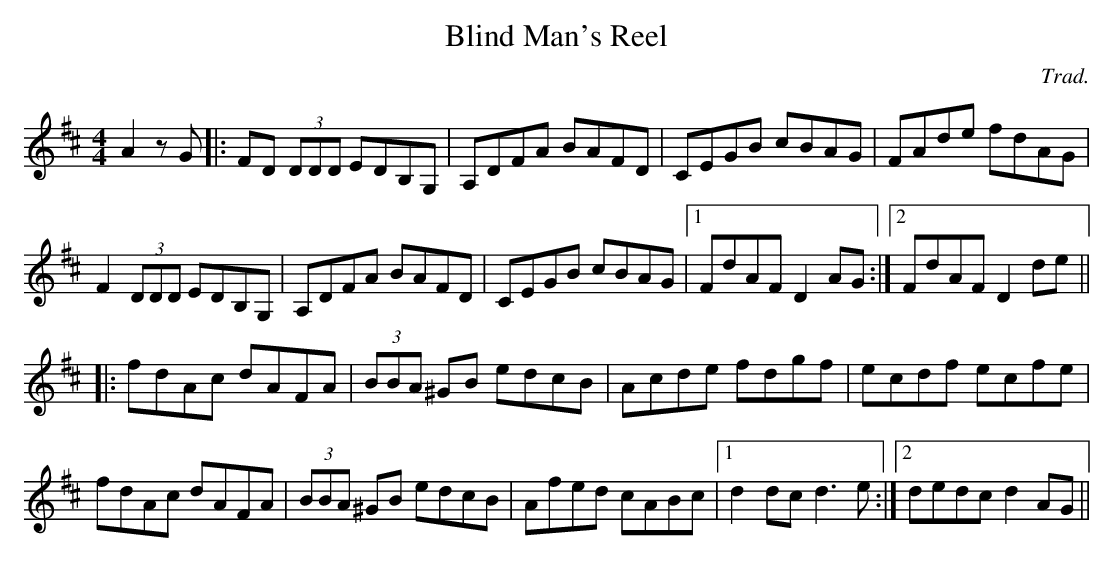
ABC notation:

X:1
T:Blind Man's Reel
M:4/4
L:1/8
C:Trad.
K:D
A2zG|:FD (3DDD EDB,G,|A,DFA BAFD|CEGB cBAG|FAde fdAG|!
F2 (3DDD EDB,G,|A,DFA BAFD|CEGB cBAG|1FdAF D2 AG:|2FdAF D2 de||!
|:fdAc dAFA|(3BBA ^GB edcB|Acde fdgf|ecdf ecfe|!
fdAc dAFA|(3BBA ^GB edcB|Afed cABc|1d2 dc d3 e:|2dedc d2 AG||
